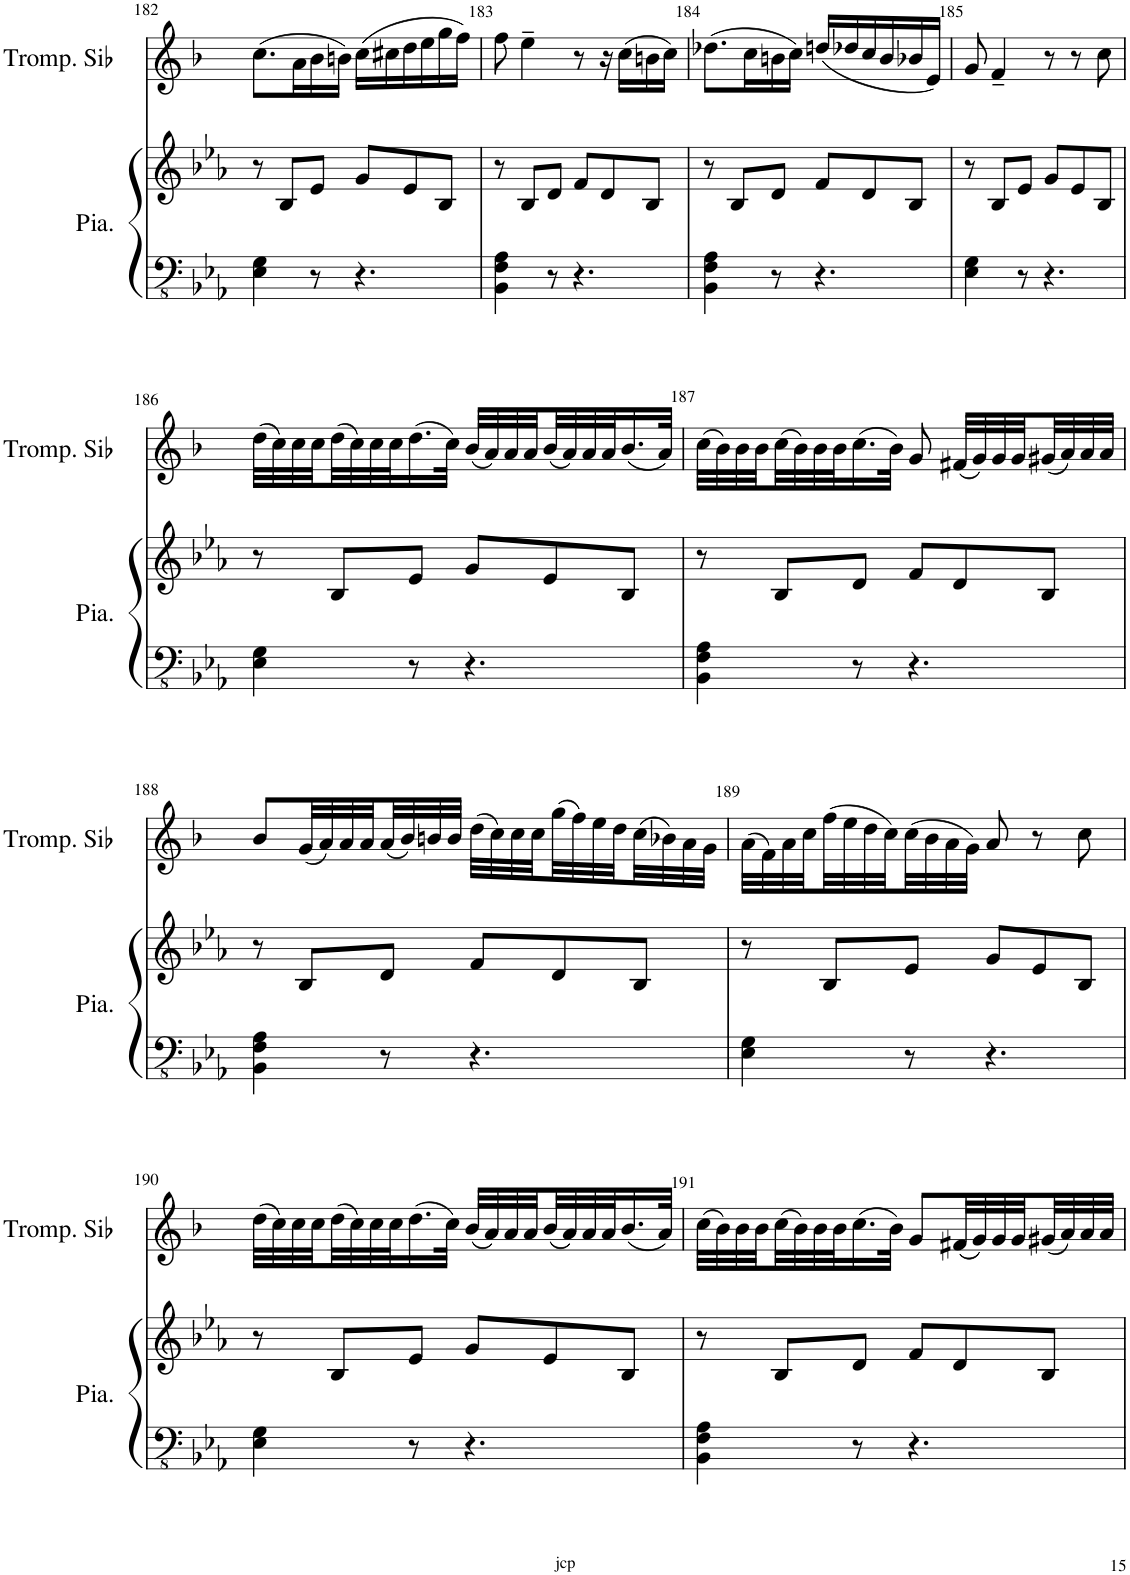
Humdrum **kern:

**kern	**kern	**kern
*part2	*part2	*part1
*staff3	*staff2	*staff1
*I"Piano	*	*I"Trompette en Sib
*I'Pia.	*	*I'Tromp. Sib
!!LO:PB:g=z
*clefFv4	*clefG2	*clefG2
*	*	*Trd1c2
*k[b-e-a-]	*k[b-e-a-]	*k[b-]
*M6/8	*M6/8	*M6/8
=182	=182	=182
4EE-\ 4GG\	8r	(8.cc\L
.	8B-/L	.
.	.	16a\L
8r	8e-/J	16b-\
.	.	16bn\JJ)
4.r	8g/L	(16cc\LL
.	.	16cc#X\
.	8e-/	16dd\
.	.	16ee\
.	8B-/J	16gg\
.	.	16ff\JJ)
=183	=183	=183
4BBB-\ 4FF\ 4AA-\	8r	8ff\
.	8B-/L	4ee~\
8r	8d/J	.
4.r	8f/L	8r
.	8d/	16r
.	.	(16cc\LL
.	8B-/J	16bn\
.	.	16cc\JJ)
=184	=184	=184
4BBB-\ 4FF\ 4AA-\	8r	(8.dd-X\L
.	8B-/L	.
.	.	16cc\L
8r	8d/J	16bn\
.	.	16cc\JJ)
4.r	8f/L	(16ddn/LL
.	.	16dd-X/
.	8d/	16cc/
.	.	16b/
.	8B-/J	16b-X/
.	.	16e/JJ)
=185	=185	=185
4EE-\ 4GG\	8r	8g/
.	8B-/L	4f~/
8r	8e-/J	.
4.r	8g/L	8r
.	8e-/	8r
.	8B-/J	8cc\
!!LO:LB:g=z
=186	=186	=186
4EE-\ 4GG\	8r	(32dd\LLL
.	.	32cc\)
.	.	32cc\
.	.	32cc\
.	8B-/L	(32dd\
.	.	32cc\)
.	.	32cc\
.	.	32cc\J
8r	8e-/J	(16.dd\
.	.	32cc\JJk)
4.r	8g/L	(32b-/LLL
.	.	32a/)
.	.	32a/
.	.	32a/
.	8e-/	(32b-/
.	.	32a/)
.	.	32a/
.	.	32a/J
.	8B-/J	(16.b-/
.	.	32a/JJk)
=187	=187	=187
4BBB-\ 4FF\ 4AA-\	8r	(32cc\LLL
.	.	32b-\)
.	.	32b-\
.	.	32b-\
.	8B-/L	(32cc\
.	.	32b-\)
.	.	32b-\
.	.	32b-\J
8r	8d/J	(16.cc\
.	.	32b-\JJk)
4.r	8f/L	8g/
.	8d/	(32f#X/LLL
.	.	32g/)
.	.	32g/
.	.	32g/
.	8B-/J	(32g#X/
.	.	32a/)
.	.	32a/
.	.	32a/JJJ
!!LO:LB:g=z
=188	=188	=188
4BBB-\ 4FF\ 4AA-\	8r	8b-/L
.	8B-/L	(32g/LL
.	.	32a/)
.	.	32a/
.	.	32a/
8r	8d/J	(32a/
.	.	32b-/)
.	.	32bn/
.	.	32b/JJJ
4.r	8f/L	(32dd\LLL
.	.	32cc\)
.	.	32cc\
.	.	32cc\
.	8d/	(32gg\
.	.	32ff\)
.	.	32ee\
.	.	32dd\
.	8B-/J	(32cc\
.	.	32b-X\)
.	.	32a\
.	.	32g\JJJ
=189	=189	=189
4EE-\ 4GG\	8r	(32a\LLL
.	.	32f\)
.	.	32a\
.	.	32cc\
.	8B-/L	(32ff\
.	.	32ee\
.	.	32dd\
.	.	32cc\)
8r	8e-/J	(32cc\
.	.	32b-\
.	.	32a\
.	.	32g\JJJ)
4.r	8g/L	8a/
.	8e-/	8r
.	8B-/J	8cc\
!!LO:LB:g=z
=190	=190	=190
4EE-\ 4GG\	8r	(32dd\LLL
.	.	32cc\)
.	.	32cc\
.	.	32cc\
.	8B-/L	(32dd\
.	.	32cc\)
.	.	32cc\
.	.	32cc\J
8r	8e-/J	(16.dd\
.	.	32cc\JJk)
4.r	8g/L	(32b-/LLL
.	.	32a/)
.	.	32a/
.	.	32a/
.	8e-/	(32b-/
.	.	32a/)
.	.	32a/
.	.	32a/J
.	8B-/J	(16.b-/
.	.	32a/JJk)
=191	=191	=191
4BBB-\ 4FF\ 4AA-\	8r	(32cc\LLL
.	.	32b-\)
.	.	32b-\
.	.	32b-\
.	8B-/L	(32cc\
.	.	32b-\)
.	.	32b-\
.	.	32b-\J
8r	8d/J	(16.cc\
.	.	32b-\JJk)
4.r	8f/L	8g/L
.	8d/	(32f#X/LL
.	.	32g/)
.	.	32g/
.	.	32g/
.	8B-/J	(32g#X/
.	.	32a/)
.	.	32a/
.	.	32a/JJJ
=	=	=
*-	*-	*-
